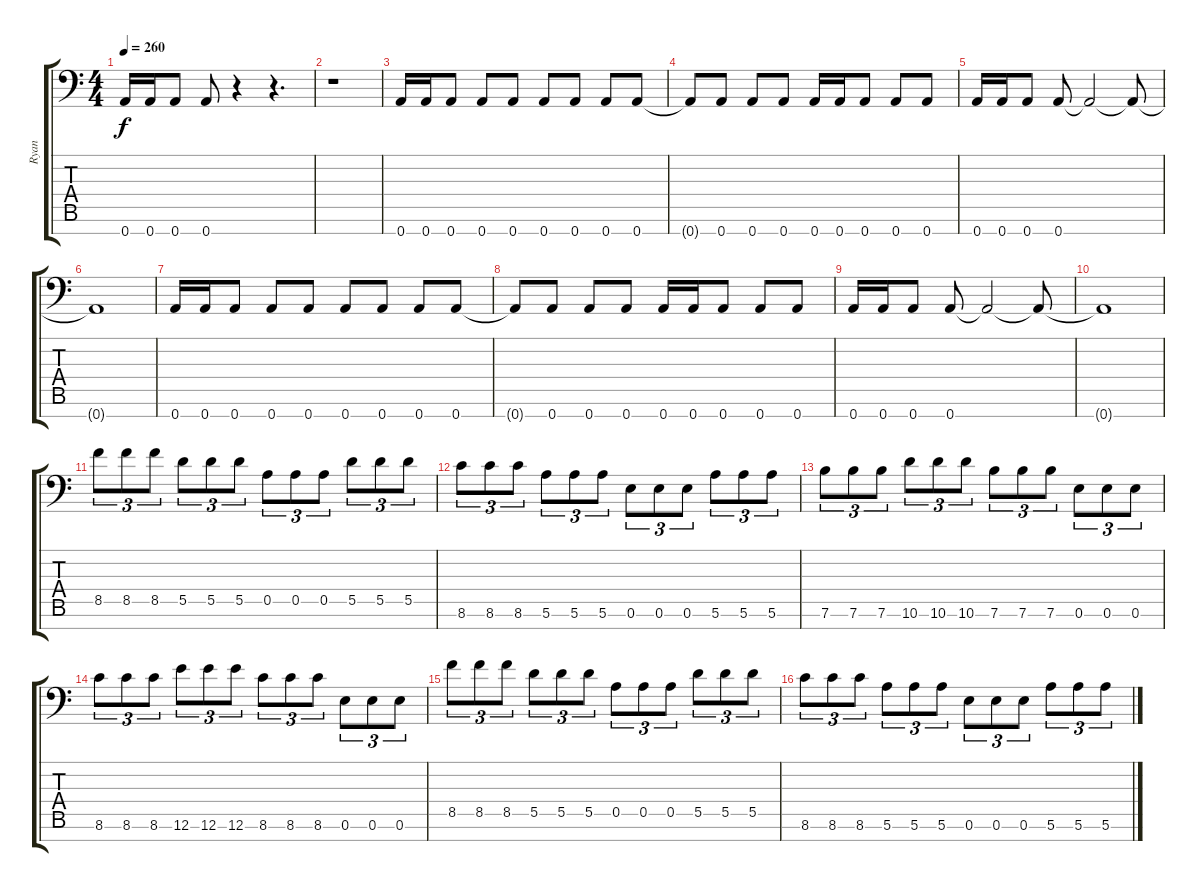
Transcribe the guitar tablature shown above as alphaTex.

\track ("Ryan" "Ryan") {instrument acousticguitarsteel}
\staff {score tabs}
\tuning (E4 B3 Gb3 D3 A2 E2 A1) {hide}
\ts (4 4)
\tempo 260
\clef f4
\ks c
0.7.16{dy f} 0.7.16 0.7.8 0.7.8 r.4 r.4{d} |
r.1 |
0.7.16 0.7.16 0.7.8 0.7.8 0.7.8 0.7.8 0.7.8 0.7.8 0.7.8 |
0.7{t}.8 0.7.8 0.7.8 0.7.8 0.7.16 0.7.16 0.7.8 0.7.8 0.7.8 |
0.7.16 0.7.16 0.7.8 0.7.8 0.7{t}.2 0.7{t}.8 |
0.7{t}.1 |
0.7.16 0.7.16 0.7.8 0.7.8 0.7.8 0.7.8 0.7.8 0.7.8 0.7.8 |
0.7{t}.8 0.7.8 0.7.8 0.7.8 0.7.16 0.7.16 0.7.8 0.7.8 0.7.8 |
0.7.16 0.7.16 0.7.8 0.7.8 0.7{t}.2 0.7{t}.8 |
0.7{t}.1 |
8.5.8{tu (3 2)} 8.5.8{tu (3 2)} 8.5.8{tu (3 2)} 5.5.8{tu (3 2)} 5.5.8{tu (3 2)} 5.5.8{tu (3 2)} 0.5.8{tu (3 2)} 0.5.8{tu (3 2)} 0.5.8{tu (3 2)} 5.5.8{tu (3 2)} 5.5.8{tu (3 2)} 5.5.8{tu (3 2)} |
8.6.8{tu (3 2)} 8.6.8{tu (3 2)} 8.6.8{tu (3 2)} 5.6.8{tu (3 2)} 5.6.8{tu (3 2)} 5.6.8{tu (3 2)} 0.6.8{tu (3 2)} 0.6.8{tu (3 2)} 0.6.8{tu (3 2)} 5.6.8{tu (3 2)} 5.6.8{tu (3 2)} 5.6.8{tu (3 2)} |
7.6.8{tu (3 2)} 7.6.8{tu (3 2)} 7.6.8{tu (3 2)} 10.6.8{tu (3 2)} 10.6.8{tu (3 2)} 10.6.8{tu (3 2)} 7.6.8{tu (3 2)} 7.6.8{tu (3 2)} 7.6.8{tu (3 2)} 0.6.8{tu (3 2)} 0.6.8{tu (3 2)} 0.6.8{tu (3 2)} |
8.6.8{tu (3 2)} 8.6.8{tu (3 2)} 8.6.8{tu (3 2)} 12.6.8{tu (3 2)} 12.6.8{tu (3 2)} 12.6.8{tu (3 2)} 8.6.8{tu (3 2)} 8.6.8{tu (3 2)} 8.6.8{tu (3 2)} 0.6.8{tu (3 2)} 0.6.8{tu (3 2)} 0.6.8{tu (3 2)} |
8.5.8{tu (3 2)} 8.5.8{tu (3 2)} 8.5.8{tu (3 2)} 5.5.8{tu (3 2)} 5.5.8{tu (3 2)} 5.5.8{tu (3 2)} 0.5.8{tu (3 2)} 0.5.8{tu (3 2)} 0.5.8{tu (3 2)} 5.5.8{tu (3 2)} 5.5.8{tu (3 2)} 5.5.8{tu (3 2)} |
8.6.8{tu (3 2)} 8.6.8{tu (3 2)} 8.6.8{tu (3 2)} 5.6.8{tu (3 2)} 5.6.8{tu (3 2)} 5.6.8{tu (3 2)} 0.6.8{tu (3 2)} 0.6.8{tu (3 2)} 0.6.8{tu (3 2)} 5.6.8{tu (3 2)} 5.6.8{tu (3 2)} 5.6.8{tu (3 2)}
